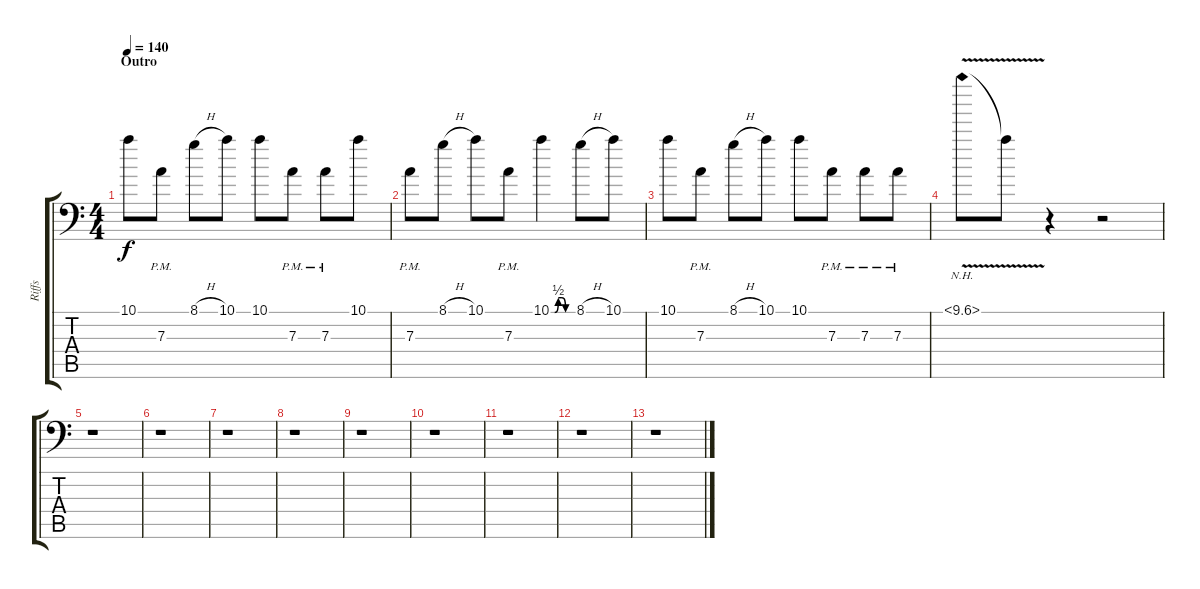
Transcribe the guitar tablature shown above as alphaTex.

\track ("Riffs" "Riffs") {instrument distortionguitar}
\staff {score tabs}
\tuning (B3 Gb3 D3 A2 E2 A1) {hide}
\ts (4 4)
\section ("" "Outro")
\tempo 140
\clef f4
\ks c
10.1.8{dy f} 7.3{pm}.8 8.1{h}.8 10.1.8 10.1.8 7.3{pm}.8 7.3{pm}.8 10.1.8 |
7.3{pm}.8 8.1{h}.8 10.1.8 7.3{pm}.8 10.1{be (custom 0 0 10 0 20 2 30 2 40 0 60 0)}.4 8.1{h}.8 10.1.8 |
10.1.8 7.3{pm}.8 8.1{h}.8 10.1.8 10.1.8 7.3{pm}.8 7.3{pm}.8 7.3{pm}.8 |
10.1{nh v}.8 10.1{t}.8 r.4 r.2 |
r.1 |
r.1 |
r.1 |
r.1 |
r.1 |
r.1 |
r.1 |
r.1 |
r.1
